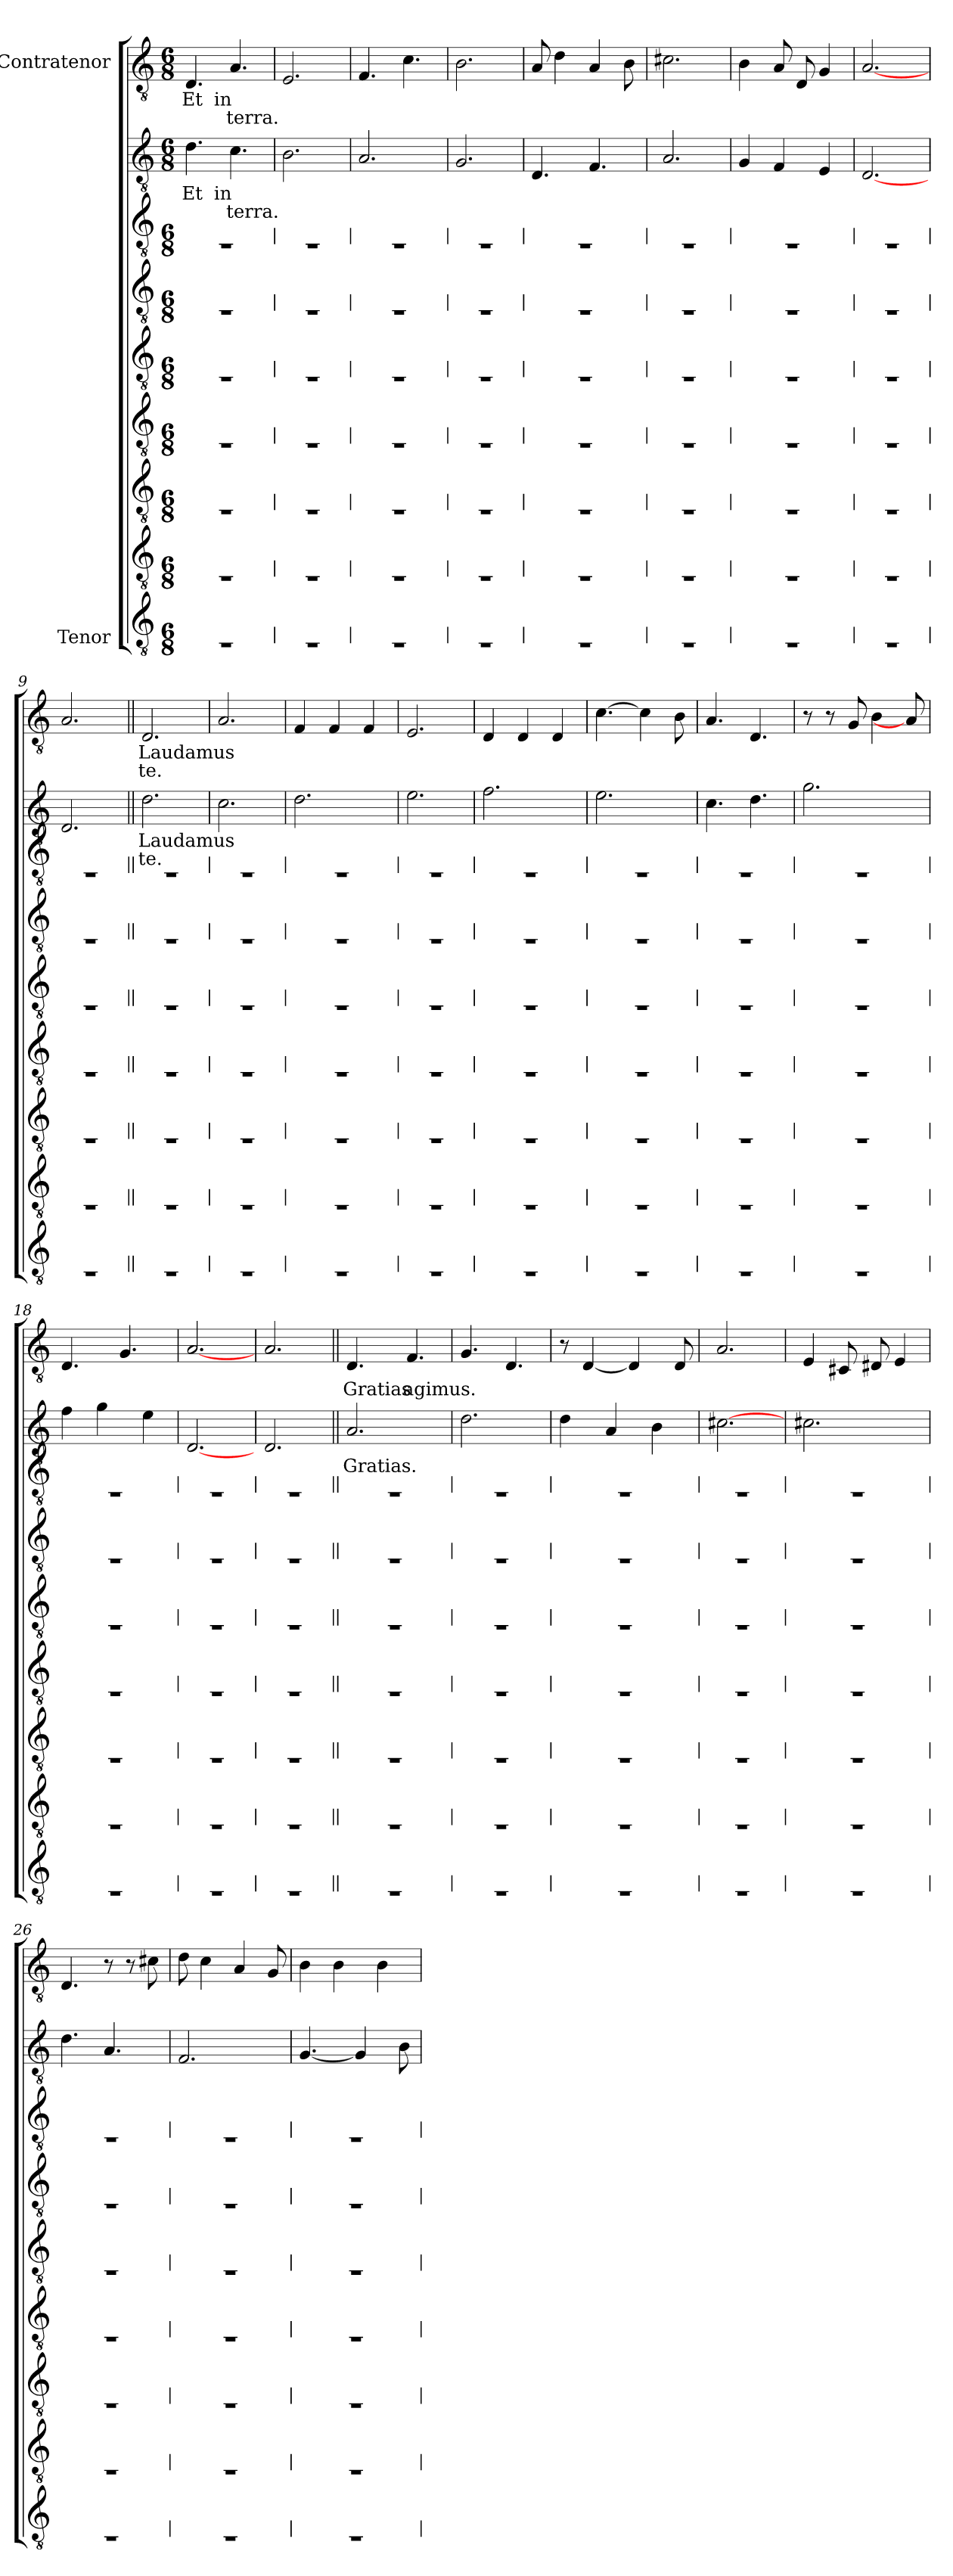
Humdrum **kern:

**kern	**kern	**kern	**kern	**kern	**kern	**kern	**kern	**text	**text	**kern	**text	**text
*part2	*part2	*part2	*part2	*part2	*part2	*part2	*part2	*part2	*part2	*part1	*part1	*part1
*staff9	*staff8	*staff7	*staff6	*staff5	*staff4	*staff3	*staff2	*staff2	*staff2	*staff1	*staff1	*staff1
*I"Tenor	*	*	*	*	*	*	*	*	*	*I"Contratenor	*	*
!!LO:PB:g=z
*stria0	*stria0	*stria0	*stria0	*stria0	*stria0	*stria0	*	*	*	*	*	*
*clefGv2	*clefGv2	*clefGv2	*clefGv2	*clefGv2	*clefGv2	*clefGv2	*clefGv2	*	*	*clefGv2	*	*
*ITrd7c12	*ITrd7c12	*ITrd7c12	*ITrd7c12	*ITrd7c12	*ITrd7c12	*ITrd7c12	*ITrd7c12	*	*	*ITrd7c12	*	*
*k[]	*k[]	*k[]	*k[]	*k[]	*k[]	*k[]	*k[]	*	*	*k[]	*	*
*C:	*C:	*C:	*C:	*C:	*C:	*C:	*C:	*	*	*C:	*	*
*M6/8	*M6/8	*M6/8	*M6/8	*M6/8	*M6/8	*M6/8	*M6/8	*	*	*M6/8	*	*
=1	=1	=1	=1	=1	=1	=1	=1	=1	=1	=1	=1	=1
!LO:N:vis=1	!LO:N:vis=1	!LO:N:vis=1	!LO:N:vis=1	!LO:N:vis=1	!LO:N:vis=1	!LO:N:vis=1	!	!LO:LY:b:color=#000000	!	!	!LO:LY:b:color=#000000	!
2.r	2.r	2.r	2.r	2.r	2.r	2.r	4.Di\	Et	.	4.DDi/	Et	.
!	!	!	!	!	!	!	!	!LO:LY:b:color=#000000	!LO:LY:b:color=#000000	!	!LO:LY:b:color=#000000	!LO:LY:b:color=#000000
.	.	.	.	.	.	.	4.Ci\	in	terra.	4.AAi/	in	terra.
=2	=2	=2	=2	=2	=2	=2	=2	=2	=2	=2	=2	=2
!LO:N:vis=1	!LO:N:vis=1	!LO:N:vis=1	!LO:N:vis=1	!LO:N:vis=1	!LO:N:vis=1	!LO:N:vis=1	!	!	!	!	!	!
2.r	2.r	2.r	2.r	2.r	2.r	2.r	2.BBi\	.	.	2.EEi/	.	.
=3	=3	=3	=3	=3	=3	=3	=3	=3	=3	=3	=3	=3
!LO:N:vis=1	!LO:N:vis=1	!LO:N:vis=1	!LO:N:vis=1	!LO:N:vis=1	!LO:N:vis=1	!LO:N:vis=1	!	!	!	!	!	!
2.r	2.r	2.r	2.r	2.r	2.r	2.r	2.AAi/	.	.	4.FFi/	.	.
.	.	.	.	.	.	.	.	.	.	4.Ci\	.	.
=4	=4	=4	=4	=4	=4	=4	=4	=4	=4	=4	=4	=4
!LO:N:vis=1	!LO:N:vis=1	!LO:N:vis=1	!LO:N:vis=1	!LO:N:vis=1	!LO:N:vis=1	!LO:N:vis=1	!	!	!	!	!	!
2.r	2.r	2.r	2.r	2.r	2.r	2.r	2.GGi/	.	.	2.BBi\	.	.
=5	=5	=5	=5	=5	=5	=5	=5	=5	=5	=5	=5	=5
!LO:N:vis=1	!LO:N:vis=1	!LO:N:vis=1	!LO:N:vis=1	!LO:N:vis=1	!LO:N:vis=1	!LO:N:vis=1	!	!	!	!	!	!
2.r	2.r	2.r	2.r	2.r	2.r	2.r	4.DDi/	.	.	8AAi/L	.	.
.	.	.	.	.	.	.	.	.	.	4Di\	.	.
.	.	.	.	.	.	.	4.FFi/	.	.	4AAi/	.	.
.	.	.	.	.	.	.	.	.	.	8BBi\L	.	.
=6	=6	=6	=6	=6	=6	=6	=6	=6	=6	=6	=6	=6
!LO:N:vis=1	!LO:N:vis=1	!LO:N:vis=1	!LO:N:vis=1	!LO:N:vis=1	!LO:N:vis=1	!LO:N:vis=1	!	!	!	!	!	!
2.r	2.r	2.r	2.r	2.r	2.r	2.r	2.AAi/	.	.	2.C#Xi\	.	.
=7	=7	=7	=7	=7	=7	=7	=7	=7	=7	=7	=7	=7
!LO:N:vis=1	!LO:N:vis=1	!LO:N:vis=1	!LO:N:vis=1	!LO:N:vis=1	!LO:N:vis=1	!LO:N:vis=1	!	!	!	!	!	!
2.r	2.r	2.r	2.r	2.r	2.r	2.r	4GGi/	.	.	4BBi\	.	.
.	.	.	.	.	.	.	4FFi/	.	.	8AAi/L	.	.
.	.	.	.	.	.	.	.	.	.	8DDi/L	.	.
.	.	.	.	.	.	.	4EEi/	.	.	4GGi/	.	.
=8	=8	=8	=8	=8	=8	=8	=8	=8	=8	=8	=8	=8
!LO:N:vis=1	!LO:N:vis=1	!LO:N:vis=1	!LO:N:vis=1	!LO:N:vis=1	!LO:N:vis=1	!LO:N:vis=1	!	!	!	!	!	!
2.r	2.r	2.r	2.r	2.r	2.r	2.r	[2.DDi/	.	.	[2.AAi/	.	.
!!LO:LB:g=z
=9	=9	=9	=9	=9	=9	=9	=9	=9	=9	=9	=9	=9
!LO:N:vis=1	!LO:N:vis=1	!LO:N:vis=1	!LO:N:vis=1	!LO:N:vis=1	!LO:N:vis=1	!LO:N:vis=1	!	!	!	!	!	!
2.r	2.r	2.r	2.r	2.r	2.r	2.r	2.DDi/	.	.	2.AAi/	.	.
=10||	=10||	=10||	=10||	=10||	=10||	=10||	=10||	=10||	=10||	=10||	=10||	=10||
!LO:N:vis=1	!LO:N:vis=1	!LO:N:vis=1	!LO:N:vis=1	!LO:N:vis=1	!LO:N:vis=1	!LO:N:vis=1	!	!LO:LY:b:color=#000000	!LO:LY:b:color=#000000	!	!LO:LY:b:color=#000000	!LO:LY:b:color=#000000
2.r	2.r	2.r	2.r	2.r	2.r	2.r	2.Di\	Laudamus	te.	2.DDi/	Laudamus	te.
=11	=11	=11	=11	=11	=11	=11	=11	=11	=11	=11	=11	=11
!LO:N:vis=1	!LO:N:vis=1	!LO:N:vis=1	!LO:N:vis=1	!LO:N:vis=1	!LO:N:vis=1	!LO:N:vis=1	!	!	!	!	!	!
2.r	2.r	2.r	2.r	2.r	2.r	2.r	2.Ci\	.	.	2.AAi/	.	.
=12	=12	=12	=12	=12	=12	=12	=12	=12	=12	=12	=12	=12
!LO:N:vis=1	!LO:N:vis=1	!LO:N:vis=1	!LO:N:vis=1	!LO:N:vis=1	!LO:N:vis=1	!LO:N:vis=1	!	!	!	!	!	!
2.r	2.r	2.r	2.r	2.r	2.r	2.r	2.Di\	.	.	4FFi/	.	.
.	.	.	.	.	.	.	.	.	.	4FFi/	.	.
.	.	.	.	.	.	.	.	.	.	4FFi/	.	.
=13	=13	=13	=13	=13	=13	=13	=13	=13	=13	=13	=13	=13
!LO:N:vis=1	!LO:N:vis=1	!LO:N:vis=1	!LO:N:vis=1	!LO:N:vis=1	!LO:N:vis=1	!LO:N:vis=1	!	!	!	!	!	!
2.r	2.r	2.r	2.r	2.r	2.r	2.r	2.Ei\	.	.	2.EEi/	.	.
=14	=14	=14	=14	=14	=14	=14	=14	=14	=14	=14	=14	=14
!LO:N:vis=1	!LO:N:vis=1	!LO:N:vis=1	!LO:N:vis=1	!LO:N:vis=1	!LO:N:vis=1	!LO:N:vis=1	!	!	!	!	!	!
2.r	2.r	2.r	2.r	2.r	2.r	2.r	2.Fi\	.	.	4DDi/	.	.
.	.	.	.	.	.	.	.	.	.	4DDi/	.	.
.	.	.	.	.	.	.	.	.	.	4DDi/	.	.
=15	=15	=15	=15	=15	=15	=15	=15	=15	=15	=15	=15	=15
!LO:N:vis=1	!LO:N:vis=1	!LO:N:vis=1	!LO:N:vis=1	!LO:N:vis=1	!LO:N:vis=1	!LO:N:vis=1	!	!	!	!	!	!
2.r	2.r	2.r	2.r	2.r	2.r	2.r	2.Ei\	.	.	[4.Ci\	.	.
.	.	.	.	.	.	.	.	.	.	4Ci\]	.	.
.	.	.	.	.	.	.	.	.	.	8BBi\L	.	.
=16	=16	=16	=16	=16	=16	=16	=16	=16	=16	=16	=16	=16
!LO:N:vis=1	!LO:N:vis=1	!LO:N:vis=1	!LO:N:vis=1	!LO:N:vis=1	!LO:N:vis=1	!LO:N:vis=1	!	!	!	!	!	!
2.r	2.r	2.r	2.r	2.r	2.r	2.r	4.Ci\	.	.	4.AAi/	.	.
.	.	.	.	.	.	.	4.Di\	.	.	4.DDi/	.	.
=17	=17	=17	=17	=17	=17	=17	=17	=17	=17	=17	=17	=17
!LO:N:vis=1	!LO:N:vis=1	!LO:N:vis=1	!LO:N:vis=1	!LO:N:vis=1	!LO:N:vis=1	!LO:N:vis=1	!	!	!	!	!	!
2.r	2.r	2.r	2.r	2.r	2.r	2.r	2.Gi\	.	.	8r	.	.
.	.	.	.	.	.	.	.	.	.	8r	.	.
.	.	.	.	.	.	.	.	.	.	8GGi/L	.	.
.	.	.	.	.	.	.	.	.	.	4BBi\	.	.
.	.	.	.	.	.	.	.	.	.	8AAi/L]	.	.
!!LO:LB:g=z
=18	=18	=18	=18	=18	=18	=18	=18	=18	=18	=18	=18	=18
!LO:N:vis=1	!LO:N:vis=1	!LO:N:vis=1	!LO:N:vis=1	!LO:N:vis=1	!LO:N:vis=1	!LO:N:vis=1	!	!	!	!	!	!
2.r	2.r	2.r	2.r	2.r	2.r	2.r	4Fi\	.	.	4.DDi/	.	.
.	.	.	.	.	.	.	4Gi\	.	.	.	.	.
.	.	.	.	.	.	.	.	.	.	4.GGi/	.	.
.	.	.	.	.	.	.	4Ei\	.	.	.	.	.
=19	=19	=19	=19	=19	=19	=19	=19	=19	=19	=19	=19	=19
!LO:N:vis=1	!LO:N:vis=1	!LO:N:vis=1	!LO:N:vis=1	!LO:N:vis=1	!LO:N:vis=1	!LO:N:vis=1	!	!	!	!	!	!
2.r	2.r	2.r	2.r	2.r	2.r	2.r	[2.DDi/	.	.	[2.AAi/	.	.
=20	=20	=20	=20	=20	=20	=20	=20	=20	=20	=20	=20	=20
!LO:N:vis=1	!LO:N:vis=1	!LO:N:vis=1	!LO:N:vis=1	!LO:N:vis=1	!LO:N:vis=1	!LO:N:vis=1	!	!	!	!	!	!
2.r	2.r	2.r	2.r	2.r	2.r	2.r	2.DDi/	.	.	2.AAi/	.	.
=21||	=21||	=21||	=21||	=21||	=21||	=21||	=21||	=21||	=21||	=21||	=21||	=21||
!LO:N:vis=1	!LO:N:vis=1	!LO:N:vis=1	!LO:N:vis=1	!LO:N:vis=1	!LO:N:vis=1	!LO:N:vis=1	!	!LO:LY:b:color=#000000	!	!	!LO:LY:b:color=#000000	!
2.r	2.r	2.r	2.r	2.r	2.r	2.r	2.AAi/	Gratias.	.	4.DDi/	Gratias	.
!	!	!	!	!	!	!	!	!	!	!	!LO:LY:b:color=#000000	!
.	.	.	.	.	.	.	.	.	.	4.FFi/	agimus.	.
=22	=22	=22	=22	=22	=22	=22	=22	=22	=22	=22	=22	=22
!LO:N:vis=1	!LO:N:vis=1	!LO:N:vis=1	!LO:N:vis=1	!LO:N:vis=1	!LO:N:vis=1	!LO:N:vis=1	!	!	!	!	!	!
2.r	2.r	2.r	2.r	2.r	2.r	2.r	2.Di\	.	.	4.GGi/	.	.
.	.	.	.	.	.	.	.	.	.	4.DDi/	.	.
=23	=23	=23	=23	=23	=23	=23	=23	=23	=23	=23	=23	=23
!LO:N:vis=1	!LO:N:vis=1	!LO:N:vis=1	!LO:N:vis=1	!LO:N:vis=1	!LO:N:vis=1	!LO:N:vis=1	!	!	!	!	!	!
2.r	2.r	2.r	2.r	2.r	2.r	2.r	4Di\	.	.	8r	.	.
.	.	.	.	.	.	.	.	.	.	[4DDi/	.	.
.	.	.	.	.	.	.	4AAi/	.	.	.	.	.
.	.	.	.	.	.	.	.	.	.	4DDi/]	.	.
.	.	.	.	.	.	.	4BBi\	.	.	.	.	.
.	.	.	.	.	.	.	.	.	.	8DDi/L	.	.
=24	=24	=24	=24	=24	=24	=24	=24	=24	=24	=24	=24	=24
!LO:N:vis=1	!LO:N:vis=1	!LO:N:vis=1	!LO:N:vis=1	!LO:N:vis=1	!LO:N:vis=1	!LO:N:vis=1	!	!	!	!	!	!
2.r	2.r	2.r	2.r	2.r	2.r	2.r	[2.C#Xi\	.	.	2.AAi/	.	.
=25	=25	=25	=25	=25	=25	=25	=25	=25	=25	=25	=25	=25
!LO:N:vis=1	!LO:N:vis=1	!LO:N:vis=1	!LO:N:vis=1	!LO:N:vis=1	!LO:N:vis=1	!LO:N:vis=1	!	!	!	!	!	!
2.r	2.r	2.r	2.r	2.r	2.r	2.r	2.C#i\	.	.	4EEi/	.	.
.	.	.	.	.	.	.	.	.	.	8CC#Xi/L	.	.
.	.	.	.	.	.	.	.	.	.	8DD#Xi/L	.	.
.	.	.	.	.	.	.	.	.	.	4EEi/	.	.
!!LO:LB:g=z
=26	=26	=26	=26	=26	=26	=26	=26	=26	=26	=26	=26	=26
!LO:N:vis=1	!LO:N:vis=1	!LO:N:vis=1	!LO:N:vis=1	!LO:N:vis=1	!LO:N:vis=1	!LO:N:vis=1	!	!	!	!	!	!
2.r	2.r	2.r	2.r	2.r	2.r	2.r	4.Di\	.	.	4.DDi/	.	.
.	.	.	.	.	.	.	4.AAi/	.	.	8r	.	.
.	.	.	.	.	.	.	.	.	.	8r	.	.
.	.	.	.	.	.	.	.	.	.	8C#Xi\L	.	.
=27	=27	=27	=27	=27	=27	=27	=27	=27	=27	=27	=27	=27
!LO:N:vis=1	!LO:N:vis=1	!LO:N:vis=1	!LO:N:vis=1	!LO:N:vis=1	!LO:N:vis=1	!LO:N:vis=1	!	!	!	!	!	!
2.r	2.r	2.r	2.r	2.r	2.r	2.r	2.FFi/	.	.	8Di\L	.	.
.	.	.	.	.	.	.	.	.	.	4Ci\	.	.
.	.	.	.	.	.	.	.	.	.	4AAi/	.	.
.	.	.	.	.	.	.	.	.	.	8GGi/L	.	.
=28	=28	=28	=28	=28	=28	=28	=28	=28	=28	=28	=28	=28
!LO:N:vis=1	!LO:N:vis=1	!LO:N:vis=1	!LO:N:vis=1	!LO:N:vis=1	!LO:N:vis=1	!LO:N:vis=1	!	!	!	!	!	!
2.r	2.r	2.r	2.r	2.r	2.r	2.r	[4.GGi/	.	.	4BBi\	.	.
.	.	.	.	.	.	.	.	.	.	4BBi\	.	.
.	.	.	.	.	.	.	4GGi/]	.	.	.	.	.
.	.	.	.	.	.	.	.	.	.	4BBi\	.	.
.	.	.	.	.	.	.	8BBi\L	.	.	.	.	.
=	=	=	=	=	=	=	=	=	=	=	=	=
*-	*-	*-	*-	*-	*-	*-	*-	*-	*-	*-	*-	*-
